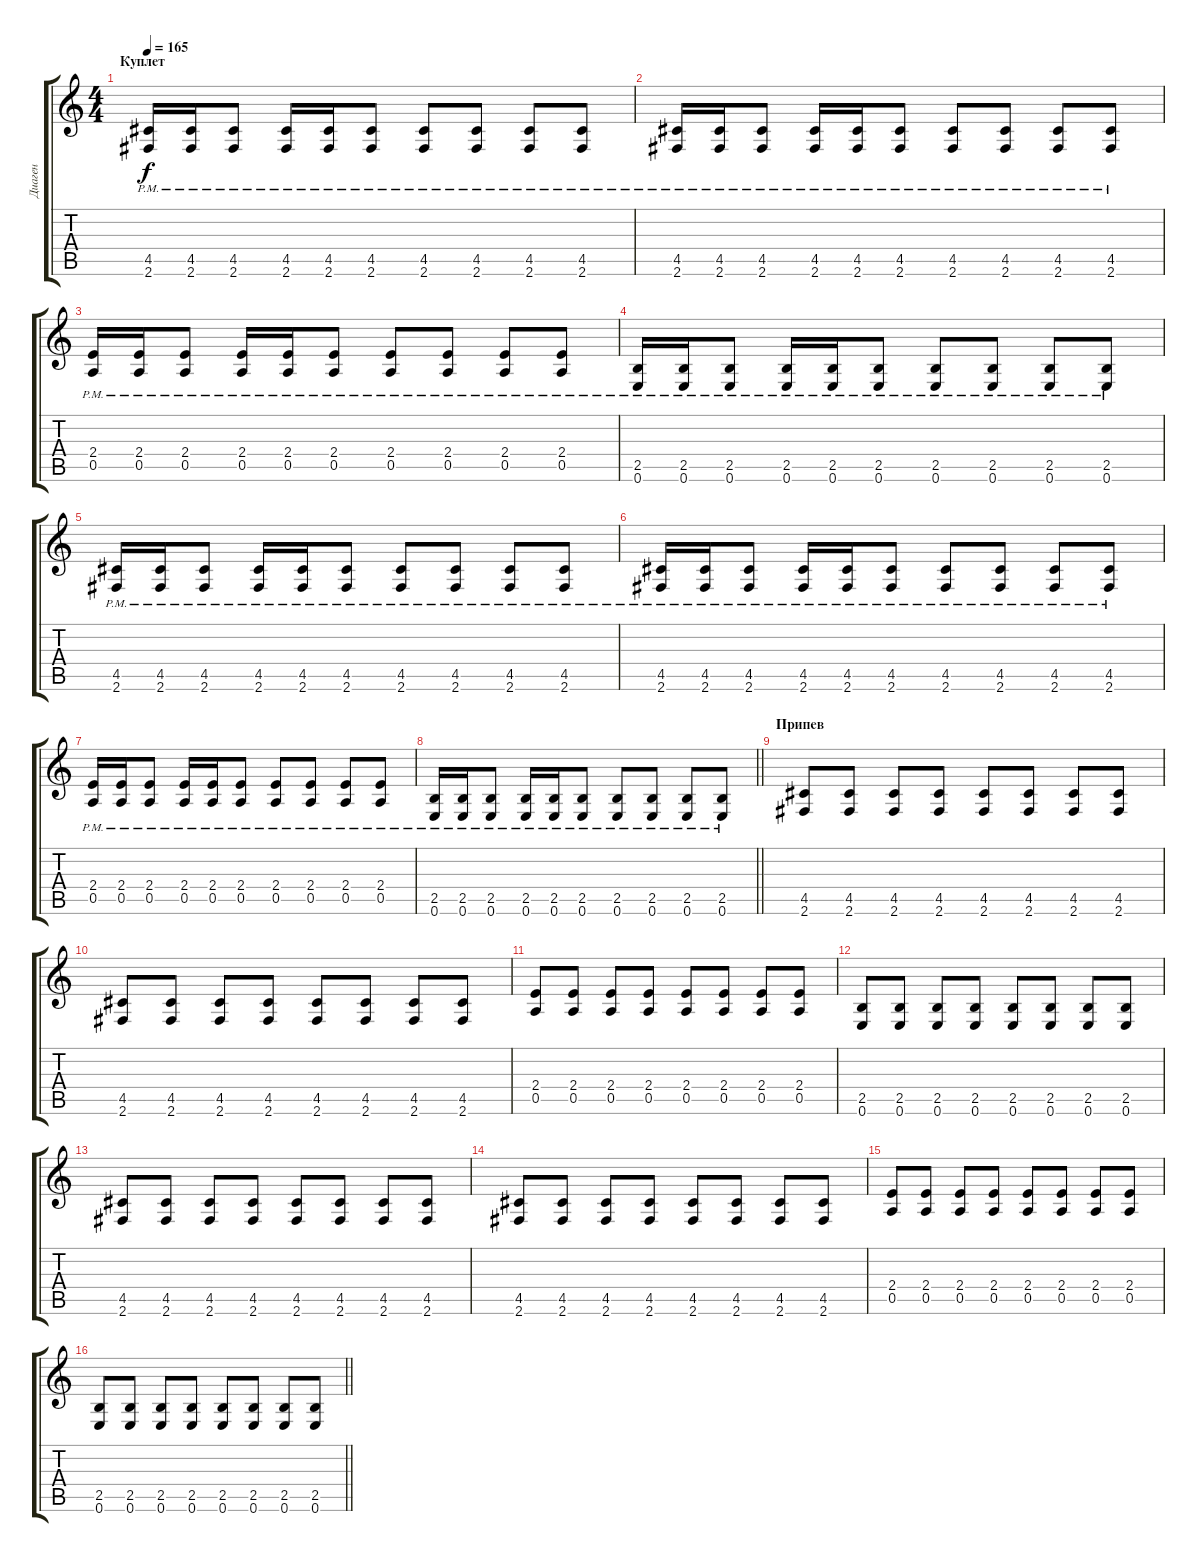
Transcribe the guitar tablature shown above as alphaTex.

\track ("Диаген" "Диаген") {instrument overdrivenguitar}
\staff {score tabs}
\tuning (E4 B3 G3 D3 A2 E2) {hide}
\ts (4 4)
\section ("" "Куплет")
\tempo 165
\clef g2
\ks c
(4.5{pm} 2.6{pm}).16{dy f} (4.5{pm} 2.6{pm}).16 (4.5{pm} 2.6{pm}).8 (4.5{pm} 2.6{pm}).16 (4.5{pm} 2.6{pm}).16 (4.5{pm} 2.6{pm}).8 (4.5{pm} 2.6{pm}).8 (4.5{pm} 2.6{pm}).8 (4.5{pm} 2.6{pm}).8 (4.5{pm} 2.6{pm}).8 |
(4.5{pm} 2.6{pm}).16 (4.5{pm} 2.6{pm}).16 (4.5{pm} 2.6{pm}).8 (4.5{pm} 2.6{pm}).16 (4.5{pm} 2.6{pm}).16 (4.5{pm} 2.6{pm}).8 (4.5{pm} 2.6{pm}).8 (4.5{pm} 2.6{pm}).8 (4.5{pm} 2.6{pm}).8 (4.5{pm} 2.6{pm}).8 |
(2.4{pm} 0.5{pm}).16 (2.4{pm} 0.5{pm}).16 (2.4{pm} 0.5{pm}).8 (2.4{pm} 0.5{pm}).16 (2.4{pm} 0.5{pm}).16 (2.4{pm} 0.5{pm}).8 (2.4{pm} 0.5{pm}).8 (2.4{pm} 0.5{pm}).8 (2.4{pm} 0.5{pm}).8 (2.4{pm} 0.5{pm}).8 |
(2.5{pm} 0.6{pm}).16 (2.5{pm} 0.6{pm}).16 (2.5{pm} 0.6{pm}).8 (2.5{pm} 0.6{pm}).16 (2.5{pm} 0.6{pm}).16 (2.5{pm} 0.6{pm}).8 (2.5{pm} 0.6{pm}).8 (2.5{pm} 0.6{pm}).8 (2.5{pm} 0.6{pm}).8 (2.5{pm} 0.6{pm}).8 |
(4.5{pm} 2.6{pm}).16 (4.5{pm} 2.6{pm}).16 (4.5{pm} 2.6{pm}).8 (4.5{pm} 2.6{pm}).16 (4.5{pm} 2.6{pm}).16 (4.5{pm} 2.6{pm}).8 (4.5{pm} 2.6{pm}).8 (4.5{pm} 2.6{pm}).8 (4.5{pm} 2.6{pm}).8 (4.5{pm} 2.6{pm}).8 |
(4.5{pm} 2.6{pm}).16 (4.5{pm} 2.6{pm}).16 (4.5{pm} 2.6{pm}).8 (4.5{pm} 2.6{pm}).16 (4.5{pm} 2.6{pm}).16 (4.5{pm} 2.6{pm}).8 (4.5{pm} 2.6{pm}).8 (4.5{pm} 2.6{pm}).8 (4.5{pm} 2.6{pm}).8 (4.5{pm} 2.6{pm}).8 |
(2.4{pm} 0.5{pm}).16 (2.4{pm} 0.5{pm}).16 (2.4{pm} 0.5{pm}).8 (2.4{pm} 0.5{pm}).16 (2.4{pm} 0.5{pm}).16 (2.4{pm} 0.5{pm}).8 (2.4{pm} 0.5{pm}).8 (2.4{pm} 0.5{pm}).8 (2.4{pm} 0.5{pm}).8 (2.4{pm} 0.5{pm}).8 |
\barLineRight lightlight
(2.5{pm} 0.6{pm}).16 (2.5{pm} 0.6{pm}).16 (2.5{pm} 0.6{pm}).8 (2.5{pm} 0.6{pm}).16 (2.5{pm} 0.6{pm}).16 (2.5{pm} 0.6{pm}).8 (2.5{pm} 0.6{pm}).8 (2.5{pm} 0.6{pm}).8 (2.5{pm} 0.6{pm}).8 (2.5{pm} 0.6{pm}).8 |
\section ("" "Припев")
(4.5 2.6).8 (4.5 2.6).8 (4.5 2.6).8 (4.5 2.6).8 (4.5 2.6).8 (4.5 2.6).8 (4.5 2.6).8 (4.5 2.6).8 |
(4.5 2.6).8 (4.5 2.6).8 (4.5 2.6).8 (4.5 2.6).8 (4.5 2.6).8 (4.5 2.6).8 (4.5 2.6).8 (4.5 2.6).8 |
(2.4 0.5).8 (2.4 0.5).8 (2.4 0.5).8 (2.4 0.5).8 (2.4 0.5).8 (2.4 0.5).8 (2.4 0.5).8 (2.4 0.5).8 |
(2.5 0.6).8 (2.5 0.6).8 (2.5 0.6).8 (2.5 0.6).8 (2.5 0.6).8 (2.5 0.6).8 (2.5 0.6).8 (2.5 0.6).8 |
(4.5 2.6).8 (4.5 2.6).8 (4.5 2.6).8 (4.5 2.6).8 (4.5 2.6).8 (4.5 2.6).8 (4.5 2.6).8 (4.5 2.6).8 |
(4.5 2.6).8 (4.5 2.6).8 (4.5 2.6).8 (4.5 2.6).8 (4.5 2.6).8 (4.5 2.6).8 (4.5 2.6).8 (4.5 2.6).8 |
(2.4 0.5).8 (2.4 0.5).8 (2.4 0.5).8 (2.4 0.5).8 (2.4 0.5).8 (2.4 0.5).8 (2.4 0.5).8 (2.4 0.5).8 |
\barLineRight lightlight
(2.5 0.6).8 (2.5 0.6).8 (2.5 0.6).8 (2.5 0.6).8 (2.5 0.6).8 (2.5 0.6).8 (2.5 0.6).8 (2.5 0.6).8
